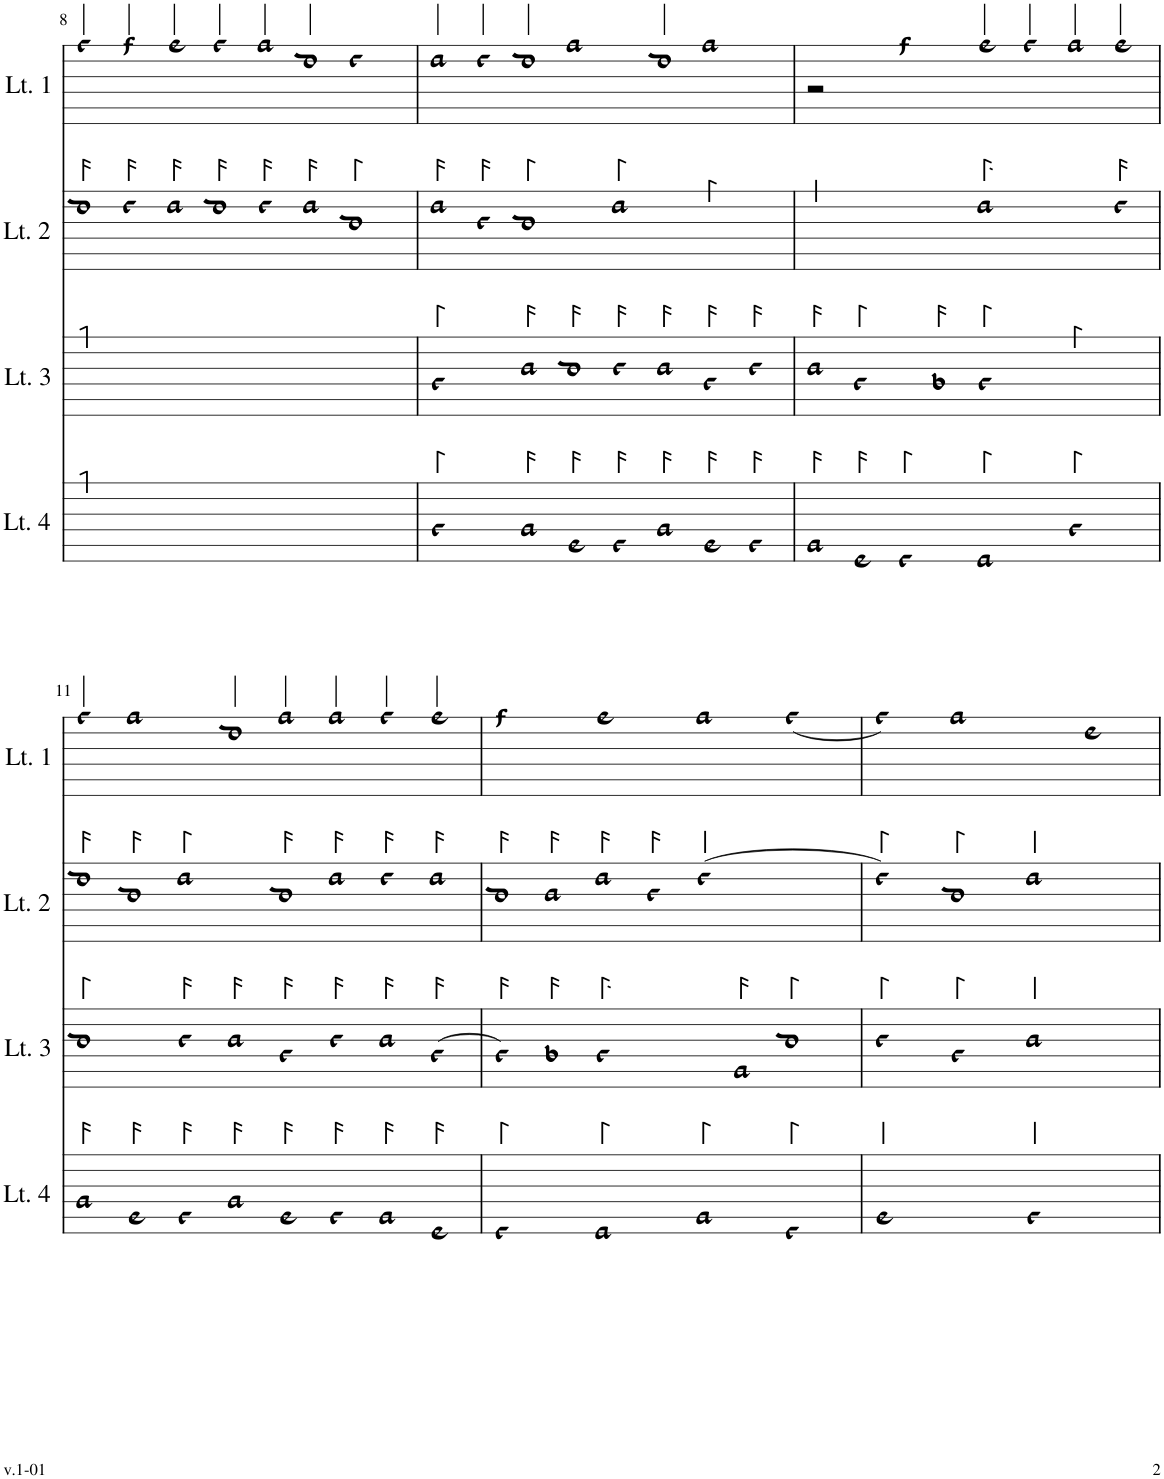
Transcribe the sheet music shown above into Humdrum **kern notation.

**kern	**kern	**kern	**kern
*part4	*part3	*part2	*part1
*staff4	*staff3	*staff2	*staff1
*I"Lute 4	*I"Lute 3	*I"Lute 2	*I"Lute 1
*I'Lt. 4	*I'Lt. 3	*I'Lt. 2	*I'Lt. 1
!!LO:PB:g=z
*k[]	*k[]	*k[]	*k[]
*M4/2	*M4/2	*M4/2	*M4/2
*met(c|)	*met(c|)	*met(c|)	*met(c|)
=8	=8	=8	=8
0r	0r	4f	4a/
.	.	4e	4cc/
.	.	4d	4b/
.	.	4f	4a/
.	.	4e	4g/
.	.	4d	4f/
.	.	2c	2e
=9	=9	=9	=9
2G	2G	4d	4d/
.	.	4B	4e/
4F	4A	2c	4f/
4E	4c	.	2g
4D	4B	2d	.
4F	4A	.	4f/
4E	4G	2r	2g
4D	4B	.	.
=10	=10	=10	=10
4C	4A	1r	2r
4BB	2G	.	.
2AA	.	.	2cc
.	4F#	.	.
2GG	2G	2.d	4b/
.	.	.	4a/
2G	2r	.	4g/
.	.	4e	4b/
!!LO:LB:g=z
=11	=11	=11	=11
4F	2c	4f	4a/
4E	.	4c	2g
4D	4B	2d	.
4F	4A	.	4f/
4E	4G	4c	4g/
4D	4B	4d	4g/
4C	4A	4e	4a/
4BB	[4G	4d	4b/
=12	=12	=12	=12
2AA	4G]	4c	2cc
.	4F#	4A	.
2GG	2.G	4d	2b
.	.	4B	.
2C	.	[1e	2g
.	4C	.	.
2AA	2c	.	[2a
=13	=13	=13	=13
1E	2B	2e]	2a]
.	2G	2c	1g
1D	1A	1d	.
.	.	.	2f#
=	=	=	=
*-	*-	*-	*-
